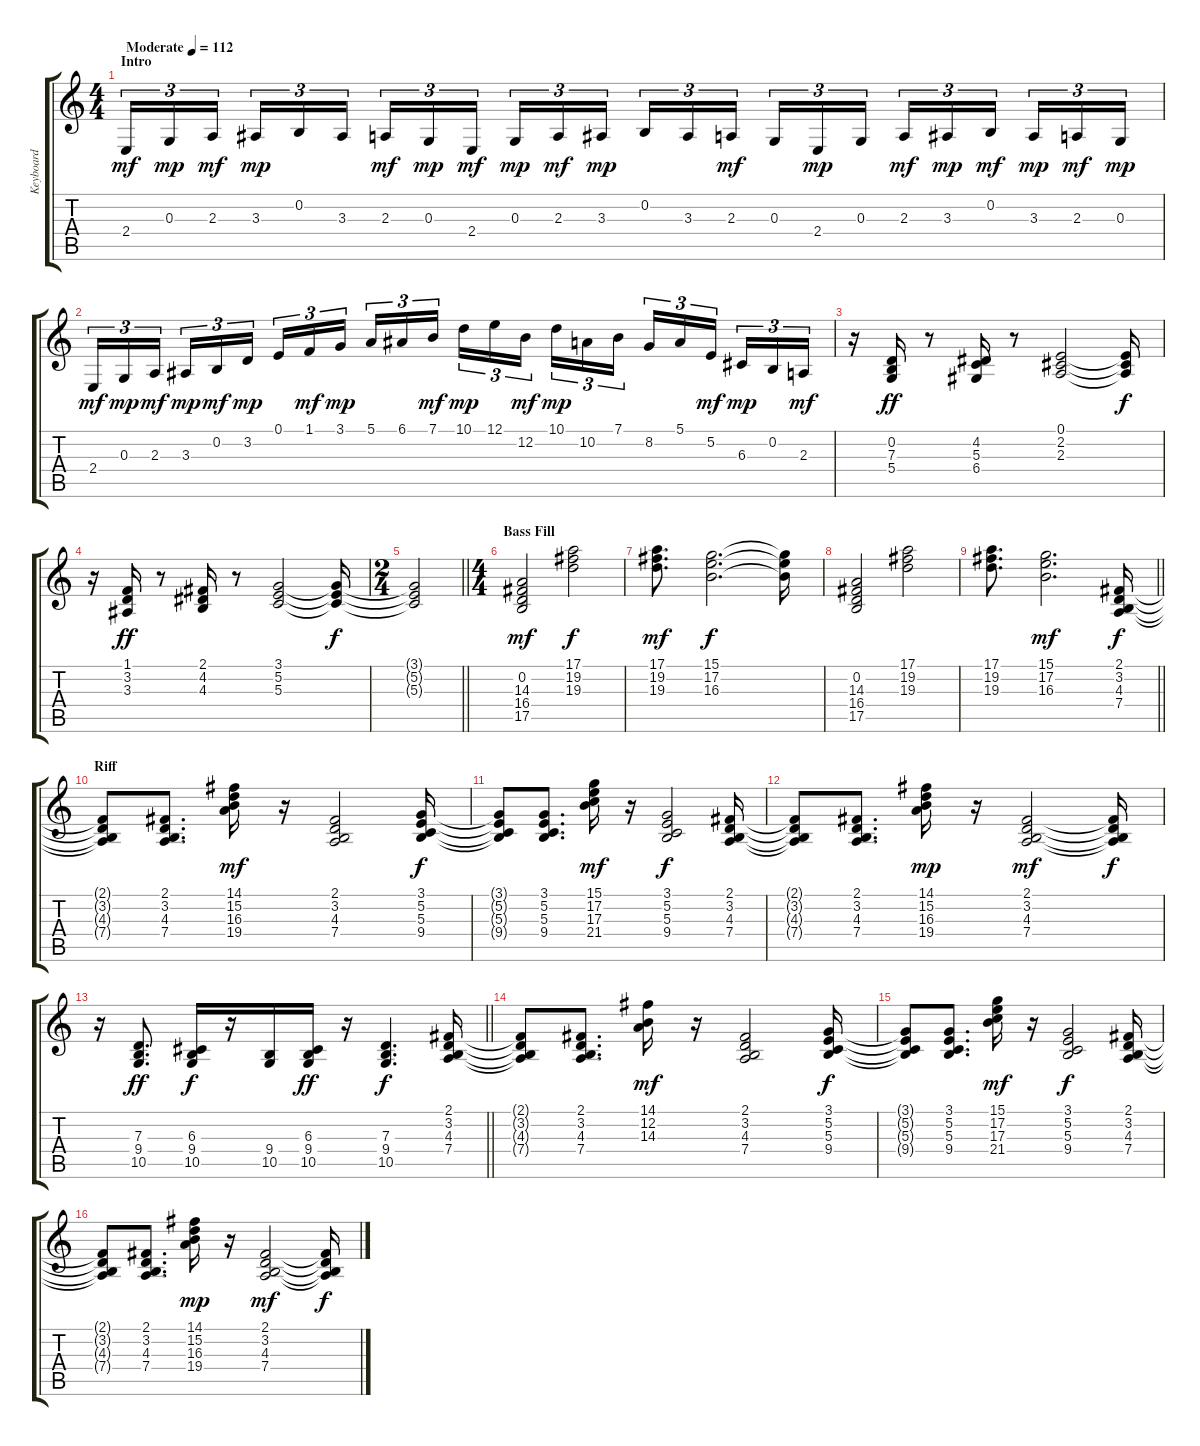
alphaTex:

\track ("Keyboard" "Keyboard") {instrument electricpiano1}
\staff {score tabs}
\tuning (E4 B3 G3 D3 A2 E2) {hide}
\ts (4 4)
\section ("" "Intro")
\tempo (112 "Moderate")
\clef g2
\ks c
2.4.16{tu (3 2) dy mf instrument electricpiano1} 0.3.16{tu (3 2) dy mp} 2.3.16{tu (3 2) dy mf beam splitsecondary} 3.3.16{tu (3 2) dy mp} 0.2.16{tu (3 2)} 3.3.16{tu (3 2)} 2.3.16{tu (3 2) dy mf} 0.3.16{tu (3 2) dy mp} 2.4.16{tu (3 2) dy mf beam splitsecondary} 0.3.16{tu (3 2) dy mp} 2.3.16{tu (3 2) dy mf} 3.3.16{tu (3 2) dy mp} 0.2.16{tu (3 2)} 3.3.16{tu (3 2)} 2.3.16{tu (3 2) dy mf beam splitsecondary} 0.3.16{tu (3 2)} 2.4.16{tu (3 2) dy mp} 0.3.16{tu (3 2)} 2.3.16{tu (3 2) dy mf} 3.3.16{tu (3 2) dy mp} 0.2.16{tu (3 2) dy mf beam splitsecondary} 3.3.16{tu (3 2) dy mp} 2.3.16{tu (3 2) dy mf} 0.3.16{tu (3 2) dy mp} |
2.4.16{tu (3 2) dy mf} 0.3.16{tu (3 2) dy mp} 2.3.16{tu (3 2) dy mf beam splitsecondary} 3.3.16{tu (3 2) dy mp} 0.2.16{tu (3 2) dy mf} 3.2.16{tu (3 2) dy mp} 0.1.16{tu (3 2)} 1.1.16{tu (3 2) dy mf} 3.1.16{tu (3 2) dy mp beam splitsecondary} 5.1.16{tu (3 2)} 6.1.16{tu (3 2)} 7.1.16{tu (3 2) dy mf} 10.1.16{tu (3 2) dy mp} 12.1.16{tu (3 2)} 12.2.16{tu (3 2) dy mf beam splitsecondary} 10.1.16{tu (3 2) dy mp} 10.2.16{tu (3 2)} 7.1.16{tu (3 2)} 8.2.16{tu (3 2)} 5.1.16{tu (3 2)} 5.2.16{tu (3 2) dy mf beam splitsecondary} 6.3.16{tu (3 2) dy mp} 0.2.16{tu (3 2)} 2.3.16{tu (3 2) dy mf} |
r.16 (0.2 7.3 5.4).16{dy ff} r.8 (4.2 5.3 6.4).16 r.8 (0.1 2.2 2.3).2 (0.1{t} 2.2{t} 2.3{t}).16{dy f} |
r.16 (1.1 3.2 3.3).16{dy ff} r.8 (2.1 4.2 4.3).16 r.8 (3.1 5.2 5.3).2 (3.1{t} 5.2{t} 5.3{t}).16{dy f} |
\ts (2 4)
\barLineRight lightlight
(3.1{t} 5.2{t} 5.3{t}).2 |
\ts (4 4)
\section ("" "Bass Fill")
(0.2 14.3 16.4 17.5).2{dy mf} (17.1 19.2 19.3).2{dy f} |
(17.1 19.2 19.3).8{d dy mf} (15.1 17.2 16.3).2{d dy f} (15.1{t} 17.2{t} 16.3{t}).16 |
(0.2 14.3 16.4 17.5).2 (17.1 19.2 19.3).2 |
\barLineRight lightlight
(17.1 19.2 19.3).8{d} (15.1 17.2 16.3).2{d dy mf} (2.1 3.2 4.3 7.4).16{dy f} |
\section ("" "Riff")
(2.1{t} 3.2{t} 4.3{t} 7.4{t}).8 (2.1 3.2 4.3 7.4).8{d} (14.1 15.2 16.3 19.4).16{dy mf} r.16 (2.1 3.2 4.3 7.4).2 (3.1 5.2 5.3 9.4).16{dy f} |
(3.1{t} 5.2{t} 5.3{t} 9.4{t}).8 (3.1 5.2 5.3 9.4).8{d} (15.1 17.2 17.3 21.4).16{dy mf} r.16 (3.1 5.2 5.3 9.4).2{dy f} (2.1 3.2 4.3 7.4).16 |
(2.1{t} 3.2{t} 4.3{t} 7.4{t}).8 (2.1 3.2 4.3 7.4).8{d} (14.1 15.2 16.3 19.4).16{dy mp} r.16 (2.1 3.2 4.3 7.4).2{dy mf} (2.1{t} 3.2{t} 4.3{t} 7.4{t}).16{dy f} |
\barLineRight lightlight
r.16 (7.3 9.4 10.5).8{d dy ff} (6.3 9.4 10.5).16{dy f} r.16 (9.4 10.5).16 (6.3 9.4 10.5).16{dy ff} r.16 (7.3 9.4 10.5).4{d dy f} (2.1 3.2 4.3 7.4).16 |
(2.1{t} 3.2{t} 4.3{t} 7.4{t}).8 (2.1 3.2 4.3 7.4).8{d} (14.1 12.2 14.3).16{dy mf} r.16 (2.1 3.2 4.3 7.4).2 (3.1 5.2 5.3 9.4).16{dy f} |
(3.1{t} 5.2{t} 5.3{t} 9.4{t}).8 (3.1 5.2 5.3 9.4).8{d} (15.1 17.2 17.3 21.4).16{dy mf} r.16 (3.1 5.2 5.3 9.4).2{dy f} (2.1 3.2 4.3 7.4).16 |
(2.1{t} 3.2{t} 4.3{t} 7.4{t}).8 (2.1 3.2 4.3 7.4).8{d} (14.1 15.2 16.3 19.4).16{dy mp} r.16 (2.1 3.2 4.3 7.4).2{dy mf} (2.1{t} 3.2{t} 4.3{t} 7.4{t}).16{dy f}
